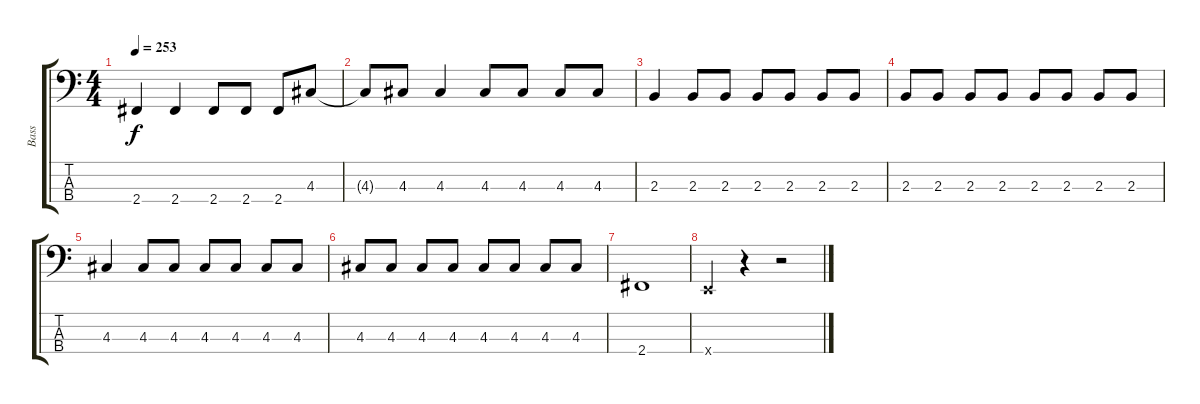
\track ("Bass" "Bass") {instrument electricbassfinger}
\staff {score tabs}
\tuning (G2 D2 A1 E1) {hide}
\ts (4 4)
\tempo 253
\clef f4
\ks c
2.4.4{dy f} 2.4.4 2.4.8 2.4.8 2.4.8 4.3.8 |
4.3{t}.8 4.3.8 4.3.4 4.3.8 4.3.8 4.3.8 4.3.8 |
2.3.4 2.3.8 2.3.8 2.3.8 2.3.8 2.3.8 2.3.8 |
2.3.8 2.3.8 2.3.8 2.3.8 2.3.8 2.3.8 2.3.8 2.3.8 |
4.3.4 4.3.8 4.3.8 4.3.8 4.3.8 4.3.8 4.3.8 |
4.3.8 4.3.8 4.3.8 4.3.8 4.3.8 4.3.8 4.3.8 4.3.8 |
2.4.1 |
0.4{x}.4 r.4 r.2
